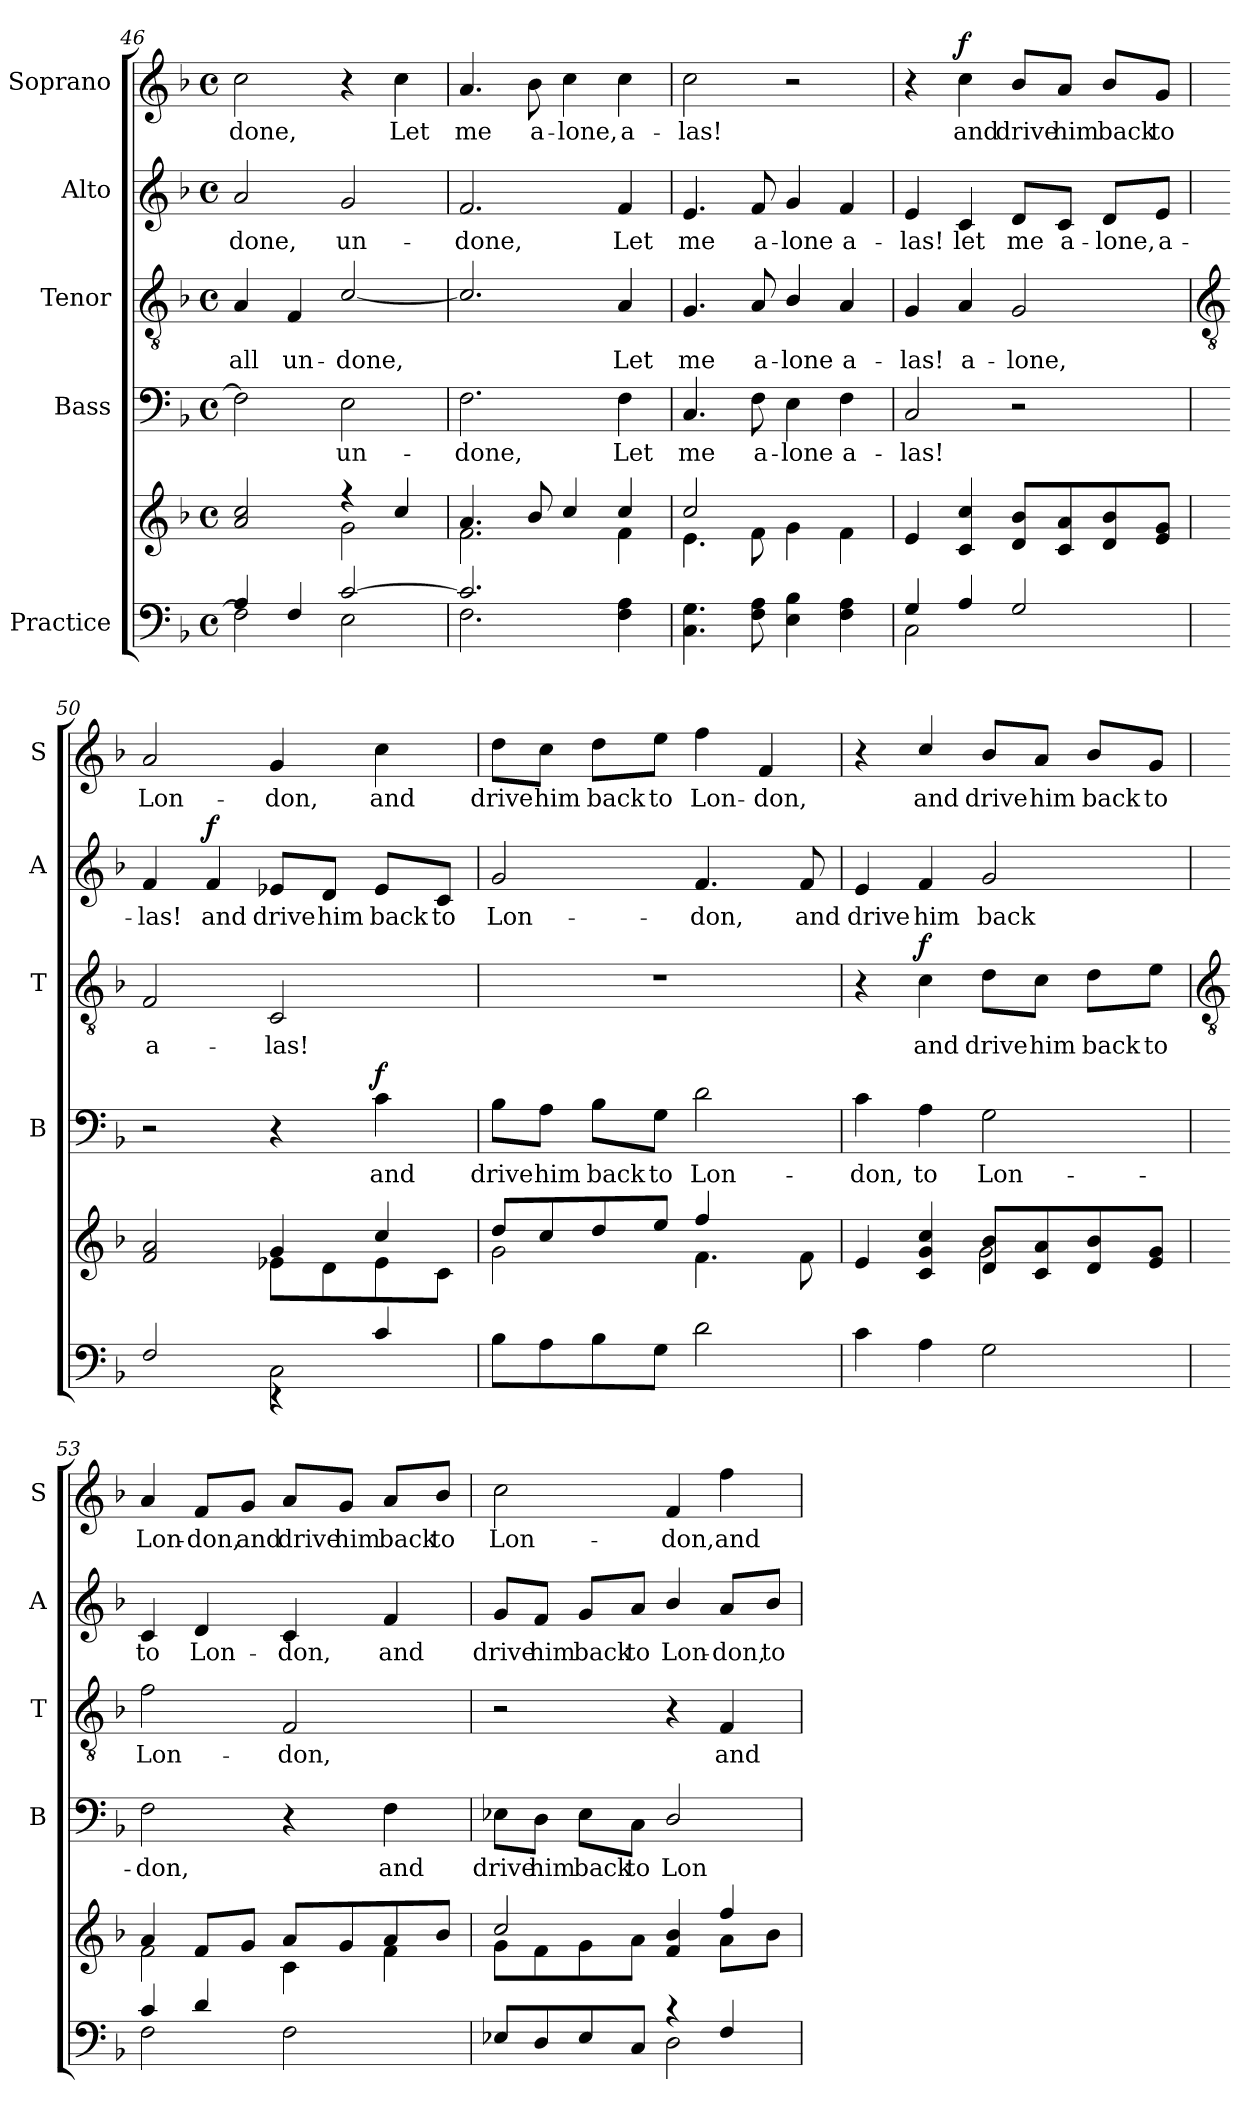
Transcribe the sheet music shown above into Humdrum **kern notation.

**kern	**kern	**kern	**text	**dynam	**kern	**text	**dynam	**kern	**text	**dynam	**kern	**text	**dynam
*part5	*part5	*part4	*part4	*part4	*part3	*part3	*part3	*part2	*part2	*part2	*part1	*part1	*part1
*staff6	*staff5	*staff4	*staff4	*staff4	*staff3	*staff3	*staff3	*staff2	*staff2	*staff2	*staff1	*staff1	*staff1
*I"Practice	*	*I"Bass	*	*	*I"Tenor	*	*	*I"Alto	*	*	*I"Soprano	*	*
*	*	*I'B	*	*	*I'T	*	*	*I'A	*	*	*I'S	*	*
*clefF4	*clefG2	*clefF4	*	*	*clefGv2	*	*	*clefG2	*	*	*clefG2	*	*
*k[b-]	*k[b-]	*k[b-]	*	*	*k[b-]	*	*	*k[b-]	*	*	*k[b-]	*	*
*F:	*F:	*F:	*	*	*F:	*	*	*F:	*	*	*F:	*	*
*M4/4	*M4/4	*M4/4	*	*	*M4/4	*	*	*M4/4	*	*	*M4/4	*	*
*met(c)	*met(c)	*met(c)	*	*	*met(c)	*	*	*met(c)	*	*	*met(c)	*	*
=46	=46	=46	=46	=46	=46	=46	=46	=46	=46	=46	=46	=46	=46
*^	*^	*	*	*	*	*	*	*	*	*	*	*	*
!	!	!	!	!	!	!	!	!LO:LY:b	!	!	!LO:LY:b	!	!	!LO:LY:b	!
4A/	2F\]	2a/ 2cc/	2ryy	2F]	.	.	4A	all	.	2a	-done,	.	2cc\	-done,	.
!	!	!	!	!	!	!	!	!LO:LY:b	!	!	!	!	!	!	!
4F/	.	.	.	.	.	.	4F	un-	.	.	.	.	.	.	.
!	!	!	!	!	!LO:LY:b	!	!	!LO:LY:b	!	!	!LO:LY:b	!	!	!	!
[2c/	2E\	4r	2g\	2E	un-	.	[2c/	-done,	.	2g	un-	.	4r	.	.
!	!	!	!	!	!	!	!	!	!	!	!	!	!	!LO:LY:b	!
.	.	4cc/	.	.	.	.	.	.	.	.	.	.	4cc\	Let	.
=47	=47	=47	=47	=47	=47	=47	=47	=47	=47	=47	=47	=47	=47	=47	=47
!	!	!	!	!	!LO:LY:b	!	!	!	!	!	!LO:LY:b	!	!	!LO:LY:b	!
2.c/]	2.F\	4.a/	2.f\	2.F	-done,	.	2.c/]	.	.	2.f	-done,	.	4.a	me	.
!	!	!	!	!	!	!	!	!	!	!	!	!	!	!LO:LY:b	!
.	.	8b-/	.	.	.	.	.	.	.	.	.	.	8b-	a-	.
!	!	!	!	!	!	!	!	!	!	!	!	!	!	!LO:LY:b	!
.	.	4cc/	.	.	.	.	.	.	.	.	.	.	4cc\	-lone,	.
!	!	!	!	!	!LO:LY:b	!	!	!LO:LY:b	!	!	!LO:LY:b	!	!	!LO:LY:b	!
4ryy	4F\ 4A\	4cc/	4f\	4F	Let	.	4A	Let	.	4f	Let	.	4cc\	a-	.
=48	=48	=48	=48	=48	=48	=48	=48	=48	=48	=48	=48	=48	=48	=48	=48
!	!	!	!	!	!LO:LY:b	!	!	!LO:LY:b	!	!	!LO:LY:b	!	!	!LO:LY:b	!
1ryy	4.C\ 4.G\	2cc/	4.e\	4.C	me	.	4.G	me	.	4.e	me	.	2cc\	-las!	.
!	!	!	!	!	!LO:LY:b	!	!	!LO:LY:b	!	!	!LO:LY:b	!	!	!	!
.	8F\ 8A\	.	8f\	8F	a-	.	8A	a-	.	8f	a-	.	.	.	.
!	!	!	!	!	!LO:LY:b	!	!	!LO:LY:b	!	!	!LO:LY:b	!	!	!	!
.	4E\ 4B-\	2ryy	4g\	4E	-lone	.	4B-/	-lone	.	4g	-lone	.	2r	.	.
!	!	!	!	!	!LO:LY:b	!	!	!LO:LY:b	!	!	!LO:LY:b	!	!	!	!
.	4F\ 4A\	.	4f\	4F	a-	.	4A	a-	.	4f	a-	.	.	.	.
=49	=49	=49	=49	=49	=49	=49	=49	=49	=49	=49	=49	=49	=49	=49	=49
!	!	!	!	!	!LO:LY:b	!	!	!LO:LY:b	!	!	!LO:LY:b	!	!	!	!
4G/	2C\	4e/	1ryy	2C	-las!	.	4G	-las!	.	4e	-las!	.	4r	.	.
!	!	!	!	!	!	!	!	!LO:LY:b	!	!	!LO:LY:b	!	!	!LO:LY:b	!LO:DY:b
4A/	.	4c/ 4cc/	.	.	.	.	4A	a-	.	4c	let	.	4cc\	and	f
!	!	!	!	!	!	!	!	!LO:LY:b	!	!	!LO:LY:b	!	!	!LO:LY:b	!
2G/	2ryy	8d/ 8b-/L	.	2r	.	.	2G	-lone,	.	8d/L	me	.	8b-/L	drive	.
!	!	!	!	!	!	!	!	!	!	!	!LO:LY:b	!	!	!LO:LY:b	!
.	.	8c/ 8a/	.	.	.	.	.	.	.	8c/J	a-	.	8a/J	him	.
!	!	!	!	!	!	!	!	!	!	!	!LO:LY:b	!	!	!LO:LY:b	!
.	.	8d/ 8b-/	.	.	.	.	.	.	.	8d/L	-lone,	.	8b-/L	back	.
!	!	!	!	!	!	!	!	!	!	!	!LO:LY:b	!	!	!LO:LY:b	!
.	.	8e/ 8g/J	.	.	.	.	.	.	.	8e/J	a-	.	8g/J	to	.
!!LO:LB:g=z
=50	=50	=50	=50	=50	=50	=50	=50	=50	=50	=50	=50	=50	=50	=50	=50
*	*	*	*	*	*	*	*clefGv2	*	*	*	*	*	*	*	*
!	!	!	!	!	!	!	!	!LO:LY:b	!	!	!LO:LY:b	!	!	!LO:LY:b	!
2F/	2ryy	2f/ 2a/	2ryy	2r	.	.	2F	a-	.	4f	-las!	.	2a	Lon-	.
!	!	!	!	!	!	!	!	!	!	!	!LO:LY:b	!LO:DY:b	!	!	!
.	.	.	.	.	.	.	.	.	.	4f	and	f	.	.	.
!	!	!	!	!	!	!	!	!LO:LY:b	!	!	!LO:LY:b	!	!	!LO:LY:b	!
2C\	4r	4g/	8e-X\L	4r	.	.	2C	-las!	.	8e-X/L	drive	.	4g	-don,	.
!	!	!	!	!	!	!	!	!	!	!	!LO:LY:b	!	!	!	!
.	.	.	8d\	.	.	.	.	.	.	8d/J	him	.	.	.	.
!	!	!	!	!	!LO:LY:b	!LO:DY:b	!	!	!	!	!LO:LY:b	!	!	!LO:LY:b	!
.	4c/	4cc/	8e-\	4c	and	f	.	.	.	8e-/L	back	.	4cc	and	.
!	!	!	!	!	!	!	!	!	!	!	!LO:LY:b	!	!	!	!
.	.	.	8c\J	.	.	.	.	.	.	8c/J	to	.	.	.	.
=51	=51	=51	=51	=51	=51	=51	=51	=51	=51	=51	=51	=51	=51	=51	=51
!	!	!	!	!	!LO:LY:b	!	!	!	!	!	!LO:LY:b	!	!	!LO:LY:b	!
1ryy	8B-\L	8dd/L	2g\	8B-\L	drive	.	1r	.	.	2g	Lon-	.	8dd\L	drive	.
!	!	!	!	!	!LO:LY:b	!	!	!	!	!	!	!	!	!LO:LY:b	!
.	8A\	8cc/	.	8A\J	him	.	.	.	.	.	.	.	8cc\J	him	.
!	!	!	!	!	!LO:LY:b	!	!	!	!	!	!	!	!	!LO:LY:b	!
.	8B-\	8dd/	.	8B-\L	back	.	.	.	.	.	.	.	8dd\L	back	.
!	!	!	!	!	!LO:LY:b	!	!	!	!	!	!	!	!	!LO:LY:b	!
.	8G\J	8ee/J	.	8G\J	to	.	.	.	.	.	.	.	8ee\J	to	.
!	!	!	!	!	!LO:LY:b	!	!	!	!	!	!LO:LY:b	!	!	!LO:LY:b	!
.	2d\	4ff/	4.f\	2d	Lon-	.	.	.	.	4.f	-don,	.	4ff	Lon-	.
!	!	!	!	!	!	!	!	!	!	!	!	!	!	!LO:LY:b	!
.	.	4ryy	.	.	.	.	.	.	.	.	.	.	4f	-don,	.
!	!	!	!	!	!	!	!	!	!	!	!LO:LY:b	!	!	!	!
.	.	.	8f\	.	.	.	.	.	.	8f	and	.	.	.	.
=52	=52	=52	=52	=52	=52	=52	=52	=52	=52	=52	=52	=52	=52	=52	=52
!	!	!	!	!	!LO:LY:b	!	!	!	!	!	!LO:LY:b	!	!	!	!
4ryy	4c\	4ryy	4e/	4c	-don,	.	4r	.	.	4e	drive	.	4r	.	.
!	!	!	!	!	!LO:LY:b	!	!	!LO:LY:b	!LO:DY:b	!	!LO:LY:b	!	!	!LO:LY:b	!
2.ryy	4A\	4c/ 4g/ 4cc/	4ryy	4A	to	.	4c	and	f	4f	him	.	4cc/	and	.
!	!	!	!	!	!LO:LY:b	!	!	!LO:LY:b	!	!	!LO:LY:b	!	!	!LO:LY:b	!
.	2G\	8d/ 8b-/L	2g\	2G	Lon-	.	8d\L	drive	.	2g	back	.	8b-/L	drive	.
!	!	!	!	!	!	!	!	!LO:LY:b	!	!	!	!	!	!LO:LY:b	!
.	.	8c 8a	.	.	.	.	8c\J	him	.	.	.	.	8a/J	him	.
!	!	!	!	!	!	!	!	!LO:LY:b	!	!	!	!	!	!LO:LY:b	!
.	.	8d/ 8b-/	.	.	.	.	8d\L	back	.	.	.	.	8b-/L	back	.
!	!	!	!	!	!	!	!	!LO:LY:b	!	!	!	!	!	!LO:LY:b	!
.	.	8e 8gJ	.	.	.	.	8e\J	to	.	.	.	.	8g/J	to	.
!!LO:LB:g=z
=53	=53	=53	=53	=53	=53	=53	=53	=53	=53	=53	=53	=53	=53	=53	=53
*	*	*	*	*	*	*	*clefGv2	*	*	*	*	*	*	*	*
!	!	!	!	!	!LO:LY:b	!	!	!LO:LY:b	!	!	!LO:LY:b	!	!	!LO:LY:b	!
4c/	2F\	4a/	2f\	2F	-don,	.	2f	Lon-	.	4c	to	.	4a	Lon-	.
!	!	!	!	!	!	!	!	!	!	!	!LO:LY:b	!	!	!LO:LY:b	!
4d/	.	8f/L	.	.	.	.	.	.	.	4d	Lon-	.	8f/L	-don,	.
!	!	!	!	!	!	!	!	!	!	!	!	!	!	!LO:LY:b	!
.	.	8g/J	.	.	.	.	.	.	.	.	.	.	8g/J	and	.
!	!	!	!	!	!	!	!	!LO:LY:b	!	!	!LO:LY:b	!	!	!LO:LY:b	!
2F\	2ryy	8a/L	4c\	4r	.	.	2F	-don,	.	4c	-don,	.	8a/L	drive	.
!	!	!	!	!	!	!	!	!	!	!	!	!	!	!LO:LY:b	!
.	.	8g/	.	.	.	.	.	.	.	.	.	.	8g/J	him	.
!	!	!	!	!	!LO:LY:b	!	!	!	!	!	!LO:LY:b	!	!	!LO:LY:b	!
.	.	8a/	4f\	4F	and	.	.	.	.	4f	and	.	8a/L	back	.
!	!	!	!	!	!	!	!	!	!	!	!	!	!	!LO:LY:b	!
.	.	8b-/J	.	.	.	.	.	.	.	.	.	.	8b-/J	to	.
=54	=54	=54	=54	=54	=54	=54	=54	=54	=54	=54	=54	=54	=54	=54	=54
!	!	!	!	!	!LO:LY:b	!	!	!	!	!	!LO:LY:b	!	!	!LO:LY:b	!
2ryy	8E-X/L	2cc/	8g\L	8E-X\L	drive	.	2r	.	.	8g/L	drive	.	2cc\	Lon-	.
!	!	!	!	!	!LO:LY:b	!	!	!	!	!	!LO:LY:b	!	!	!	!
.	8D\	.	8f\	8D\J	him	.	.	.	.	8f/J	him	.	.	.	.
!	!	!	!	!	!LO:LY:b	!	!	!	!	!	!LO:LY:b	!	!	!	!
.	8E-/	.	8g\	8E-\L	back	.	.	.	.	8g/L	back	.	.	.	.
!	!	!	!	!	!LO:LY:b	!	!	!	!	!	!LO:LY:b	!	!	!	!
.	8C\J	.	8a\J	8C\J	to	.	.	.	.	8a/J	to	.	.	.	.
!	!	!	!	!	!LO:LY:b	!	!	!	!	!	!LO:LY:b	!	!	!LO:LY:b	!
4r	2D\	4f/ 4b-/	4ryy	2D/	Lon-	.	4r	.	.	4b-/	Lon-	.	4f	-don,	.
!	!	!	!	!	!	!	!	!LO:LY:b	!	!	!LO:LY:b	!	!	!LO:LY:b	!
4F/	.	4ff/	8a\L	.	.	.	4F	and	.	8a/L	-don,	.	4ff	and	.
!	!	!	!	!	!	!	!	!	!	!	!LO:LY:b	!	!	!	!
.	.	.	8b-\J	.	.	.	.	.	.	8b-/J	to	.	.	.	.
*v	*v	*	*	*	*	*	*	*	*	*	*	*	*	*	*
*	*v	*v	*	*	*	*	*	*	*	*	*	*	*	*
=	=	=	=	=	=	=	=	=	=	=	=	=	=
*-	*-	*-	*-	*-	*-	*-	*-	*-	*-	*-	*-	*-	*-
